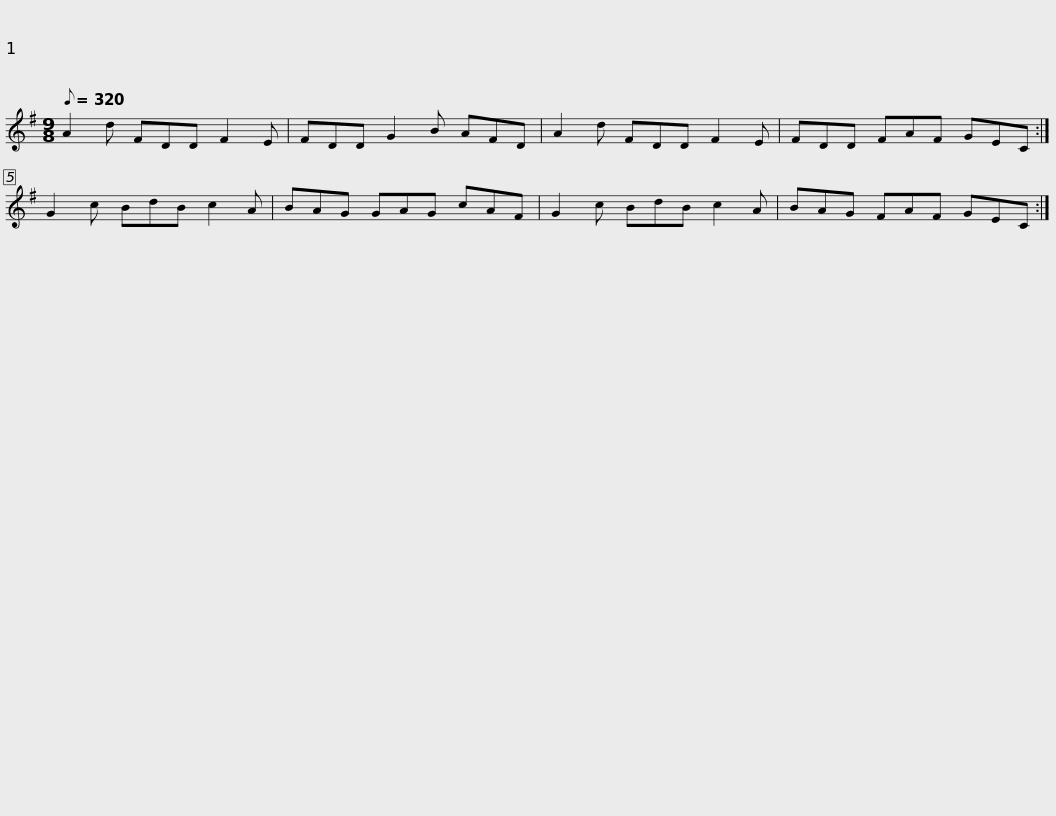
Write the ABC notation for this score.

X:1
L:1/8
Q:1/8=320
M:9/8
I:linebreak $
K:G
V:1 treble
V:1
 A2 d FDD F2 E | FDD G2 B AFD | A2 d FDD F2 E | FDD FAF GEC :| G2 c BdB c2 A |$ %5
 BAG GAG cAF | G2 c BdB c2 A | BAG FAF GEC :| %8
